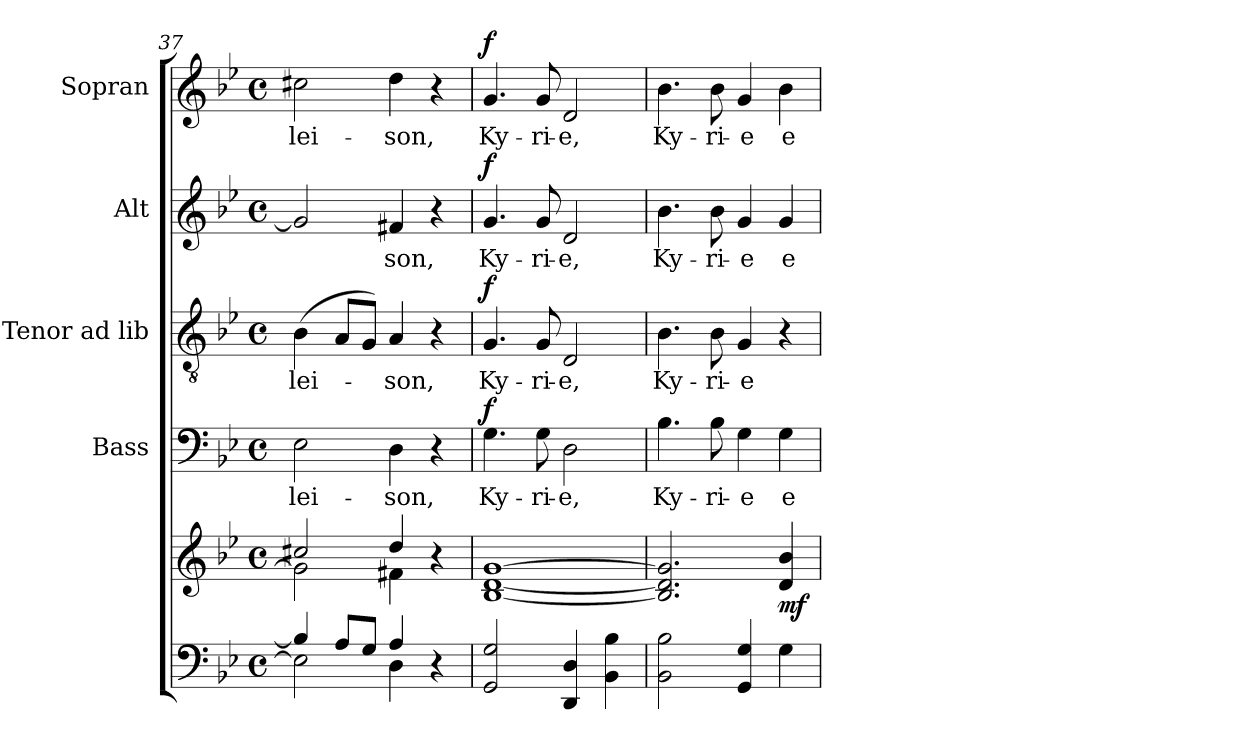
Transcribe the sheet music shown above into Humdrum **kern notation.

**kern	**kern	**dynam	**kern	**text	**dynam	**kern	**text	**dynam	**kern	**text	**dynam	**kern	**text	**dynam
*part5	*part5	*part5	*part4	*part4	*part4	*part3	*part3	*part3	*part2	*part2	*part2	*part1	*part1	*part1
*staff6	*staff5	*staff5/6	*staff4	*staff4	*staff4	*staff3	*staff3	*staff3	*staff2	*staff2	*staff2	*staff1	*staff1	*staff1
*	*	*	*I"Bass	*	*	*I"Tenor ad lib	*	*	*I"Alt	*	*	*I"Sopran	*	*
*	*	*	*I'B	*	*	*I'T	*	*	*I'A	*	*	*I'S	*	*
*clefF4	*clefG2	*	*clefF4	*	*	*clefGv2	*	*	*clefG2	*	*	*clefG2	*	*
*k[b-e-]	*k[b-e-]	*	*k[b-e-]	*	*	*k[b-e-]	*	*	*k[b-e-]	*	*	*k[b-e-]	*	*
*B-:	*B-:	*	*B-:	*	*	*B-:	*	*	*B-:	*	*	*B-:	*	*
*M4/4	*M4/4	*	*M4/4	*	*	*M4/4	*	*	*M4/4	*	*	*M4/4	*	*
*met(c)	*met(c)	*	*met(c)	*	*	*met(c)	*	*	*met(c)	*	*	*met(c)	*	*
=37	=37	=37	=37	=37	=37	=37	=37	=37	=37	=37	=37	=37	=37	=37
*^	*^	*	*	*	*	*	*	*	*	*	*	*	*	*
!	!	!	!	!	!	!LO:LY:b	!	!	!LO:LY:b	!	!	!	!	!	!LO:LY:b	!
4B-/]	2E-\]	2cc#X/	2g\]	.	2E-\	-lei-	.	(>4B-\	-lei-	.	2g/]	.	.	2cc#X\	-lei-	.
8A/L	.	.	.	.	.	.	.	8A/L	.	.	.	.	.	.	.	.
8G/J	.	.	.	.	.	.	.	8G/J)	.	.	.	.	.	.	.	.
!	!	!	!	!	!	!LO:LY:b	!	!	!LO:LY:b	!	!	!LO:LY:b	!	!	!LO:LY:b	!
4A/	4D\	4dd/	4f#X\	.	4D\	-son,	.	4A/	-son,	.	4f#X/	-son,	.	4dd\	-son,	.
4r	4ryy	4r	4ryy	.	4r	.	.	4r	.	.	4r	.	.	4r	.	.
!!LO:LB:g=z
=38	=38	=38	=38	=38	=38	=38	=38	=38	=38	=38	=38	=38	=38	=38	=38	=38
!	!	!	!	!	!	!LO:LY:b	!LO:DY:a	!	!LO:LY:b	!LO:DY:a	!	!LO:LY:b	!LO:DY:a	!	!LO:LY:b	!LO:DY:a
*v	*v	*	*	*	*	*	*	*	*	*	*	*	*	*	*	*
*	*v	*v	*	*	*	*	*	*	*	*	*	*	*	*	*
2GG/ 2G/	[1B- [1d [1g	.	4.G\	Ky-	f	4.G/	Ky-	f	4.g/	Ky-	f	4.g/	Ky-	f
!	!	!	!	!LO:LY:b	!	!	!LO:LY:b	!	!	!LO:LY:b	!	!	!LO:LY:b	!
.	.	.	8G\	-ri-	.	8G/	-ri-	.	8g/	-ri-	.	8g/	-ri-	.
!	!	!	!	!LO:LY:b	!	!	!LO:LY:b	!	!	!LO:LY:b	!	!	!LO:LY:b	!
4DD/ 4D/	.	.	2D\	-e,	.	2D/	-e,	.	2d/	-e,	.	2d/	-e,	.
4BB-\ 4B-\	.	.	.	.	.	.	.	.	.	.	.	.	.	.
=39	=39	=39	=39	=39	=39	=39	=39	=39	=39	=39	=39	=39	=39	=39
!	!	!	!	!LO:LY:b	!	!	!LO:LY:b	!	!	!LO:LY:b	!	!	!LO:LY:b	!
2BB-\ 2B-\	2.B-/] 2.d/] 2.g/]	.	4.B-\	Ky-	.	4.B-\	Ky-	.	4.b-\	Ky-	.	4.b-\	Ky-	.
!	!	!	!	!LO:LY:b	!	!	!LO:LY:b	!	!	!LO:LY:b	!	!	!LO:LY:b	!
.	.	.	8B-\	-ri-	.	8B-\	-ri-	.	8b-\	-ri-	.	8b-\	-ri-	.
!	!	!	!	!LO:LY:b	!	!	!LO:LY:b	!	!	!LO:LY:b	!	!	!LO:LY:b	!
4GG/ 4G/	.	.	4G\	-e	.	4G/	-e	.	4g/	-e	.	4g/	-e	.
!	!	!LO:DY:b	!	!LO:LY:b	!	!	!	!	!	!LO:LY:b	!	!	!LO:LY:b	!
4G\	4d/ 4b-/	mf	4G\	e-	.	4r	.	.	4g/	e-	.	4b-\	e-	.
=	=	=	=	=	=	=	=	=	=	=	=	=	=	=
*-	*-	*-	*-	*-	*-	*-	*-	*-	*-	*-	*-	*-	*-	*-
